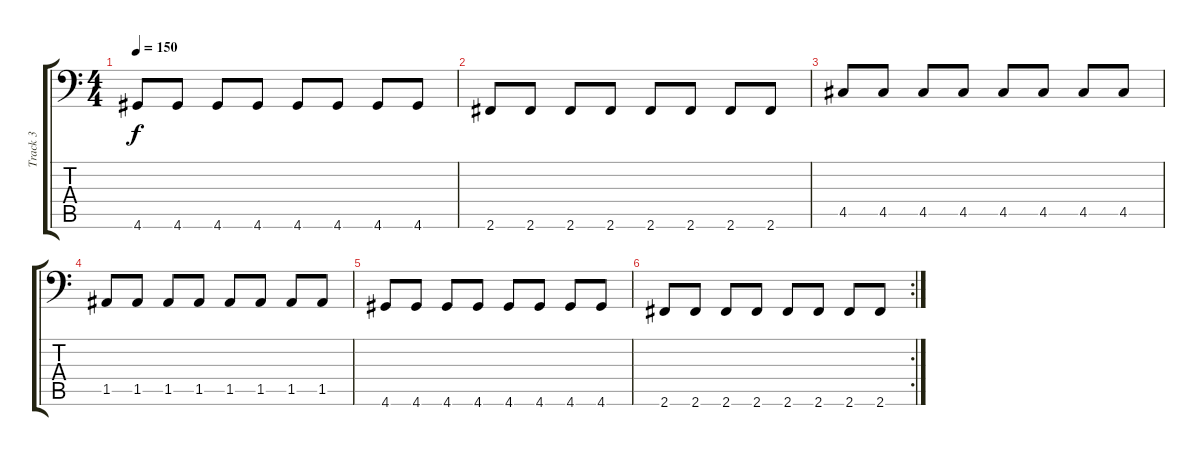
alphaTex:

\track ("Track 3" "Track 3") {instrument electricbasspick}
\staff {score tabs}
\tuning (E3 B2 G2 D2 A1 E1) {hide}
\ts (4 4)
\tempo 150
\clef f4
\ks c
4.6.8{dy f} 4.6.8 4.6.8 4.6.8 4.6.8 4.6.8 4.6.8 4.6.8 |
2.6.8 2.6.8 2.6.8 2.6.8 2.6.8 2.6.8 2.6.8 2.6.8 |
4.5.8 4.5.8 4.5.8 4.5.8 4.5.8 4.5.8 4.5.8 4.5.8 |
1.5.8 1.5.8 1.5.8 1.5.8 1.5.8 1.5.8 1.5.8 1.5.8 |
4.6.8 4.6.8 4.6.8 4.6.8 4.6.8 4.6.8 4.6.8 4.6.8 |
\rc 2
2.6.8 2.6.8 2.6.8 2.6.8 2.6.8 2.6.8 2.6.8 2.6.8
